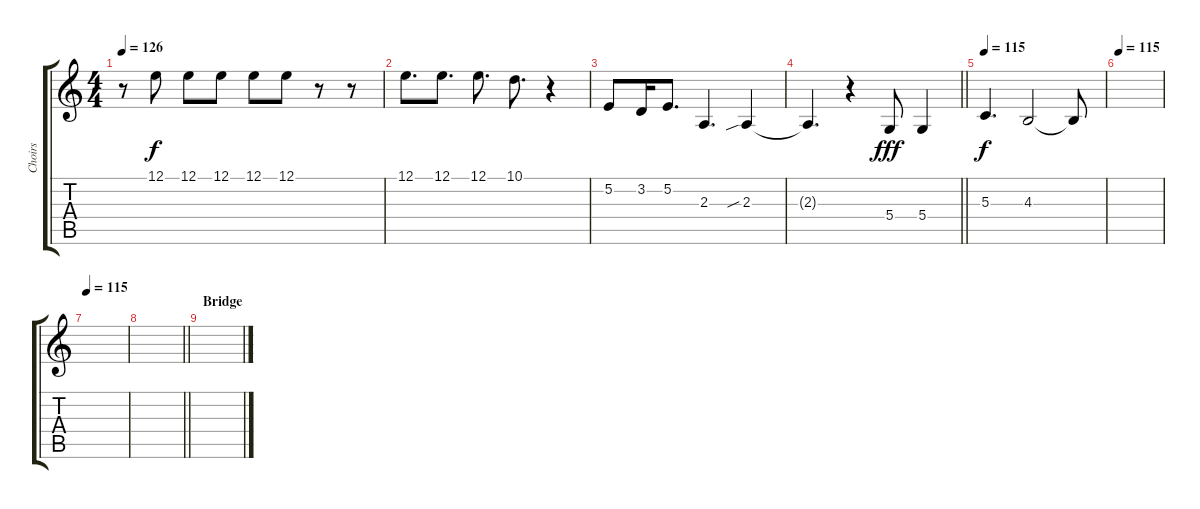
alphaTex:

\track ("Choirs" "Choirs") {instrument ocarina}
\staff {score tabs}
\tuning (E4 B3 G3 D3 A2 E2) {hide}
\ts (4 4)
\tempo 126
\clef g2
\ks c
r.8{dy f} 12.1.8 12.1.8 12.1.8 12.1.8 12.1.8 r.8 r.8 |
12.1.8{d} 12.1.8{d} 12.1.8{d} 10.1.8{d} r.4 |
5.2.8 3.2.16 5.2.8{d} 2.3.4{d} 2.3{sib}.4 |
\barLineRight lightlight
2.3{t}.4{d} r.4 5.4.8{dy fff} 5.4.4 |
\tempo 115
5.3.4{d dy f} 4.3.2 4.3{t}.8 |
\tempo 115
|
\tempo 115
|
\barLineRight lightlight
|
\section ("" "Bridge")
